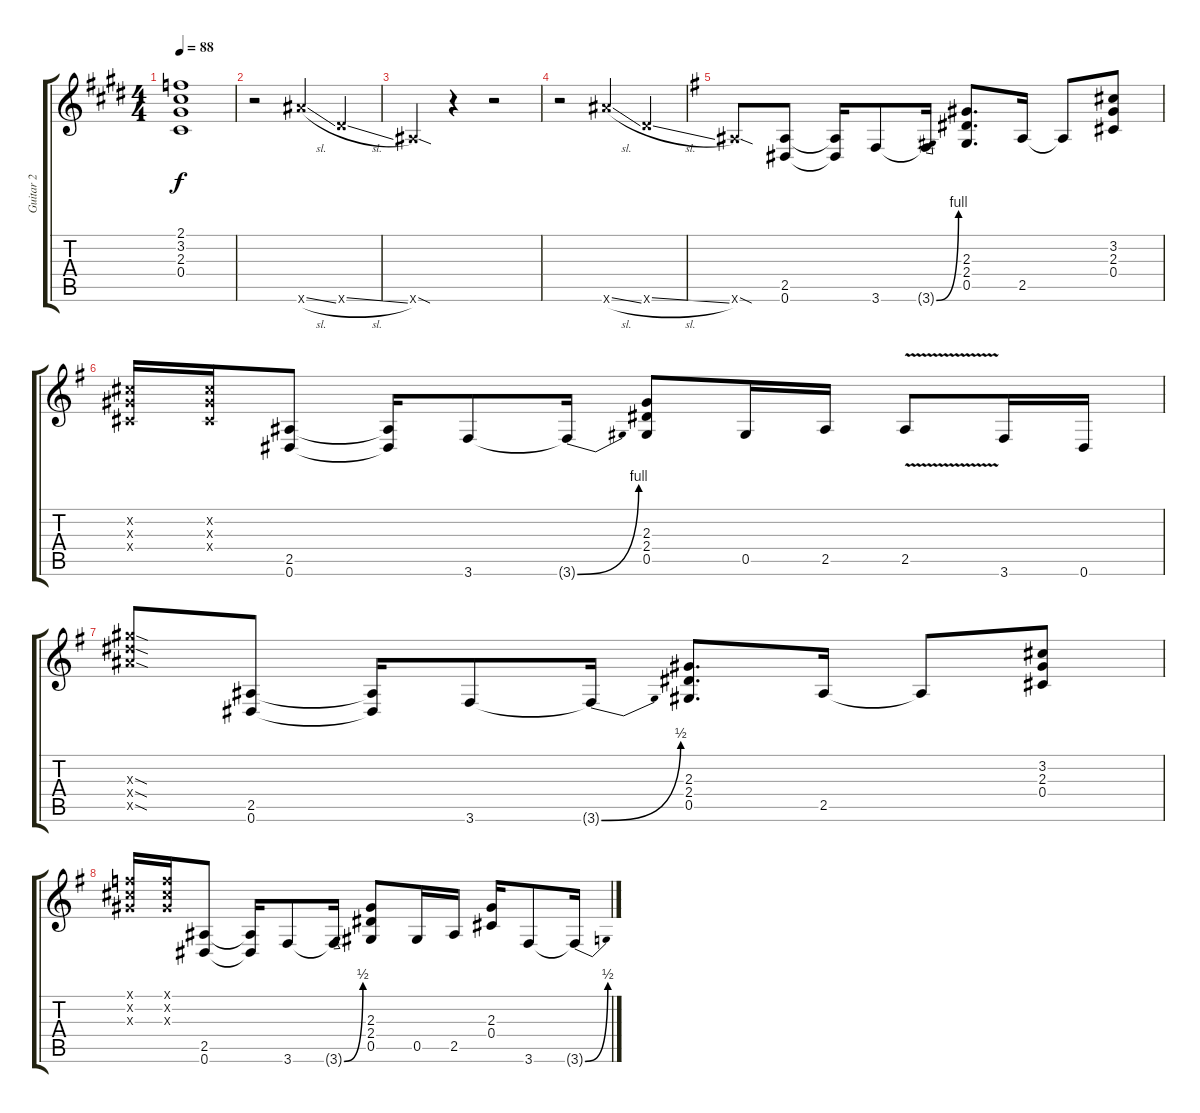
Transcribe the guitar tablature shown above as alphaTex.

\track ("Guitar 2" "Guitar 2") {instrument overdrivenguitar}
\staff {score tabs}
\tuning (Eb4 Bb3 Gb3 Db3 Ab2 Eb2) {hide}
\ts (4 4)
\tempo 88
\clef g2
\ks e
(2.1 3.2 2.3 0.4).1{dy f} |
r.2 19.6{sl x}.4 12.6{sl x}.4 |
7.6{sod x}.4 r.4 r.2 |
r.2 19.6{sl x}.4 12.6{sl x}.4 |
\ks g
7.6{sod x}.8 (2.5 0.6).8 (2.5{t} 0.6{t}).16 3.6.8 3.6{be (bend 0 0 60 4) t}.16 (2.3 2.4 0.5).8{d} 2.5.16 2.5{t}.8 (3.2 2.3 0.4).8 |
(3.2{x} 2.3{x} 0.4{x}).16 (3.2{x} 2.3{x} 0.4{x}).16 (2.5 0.6).8 (2.5{t} 0.6{t}).16 3.6.8 3.6{be (bend 0 0 60 4) t}.16 (2.3 2.4 0.5).8 0.5.16 2.5.16 2.5{v}.8 3.6.16 0.6.16 |
(14.3{sod x} 14.4{sod x} 14.5{sod x}).8 (2.5 0.6).8 (2.5{t} 0.6{t}).16 3.6.8 3.6{be (bend 0 0 60 2) t}.16 (2.3 2.4 0.5).8{d} 2.5.16 2.5{t}.8 (3.2 2.3 0.4).8 |
(2.1{x} 3.2{x} 2.3{x}).16 (2.1{x} 3.2{x} 2.3{x}).16 (2.5 0.6).8 (2.5{t} 0.6{t}).16 3.6.8 3.6{be (bend 0 0 60 2) t}.16 (2.3 2.4 0.5).8 0.5.16 2.5.16 (2.3 0.4).16 3.6.8 3.6{be (bend 0 0 60 2) t}.16
